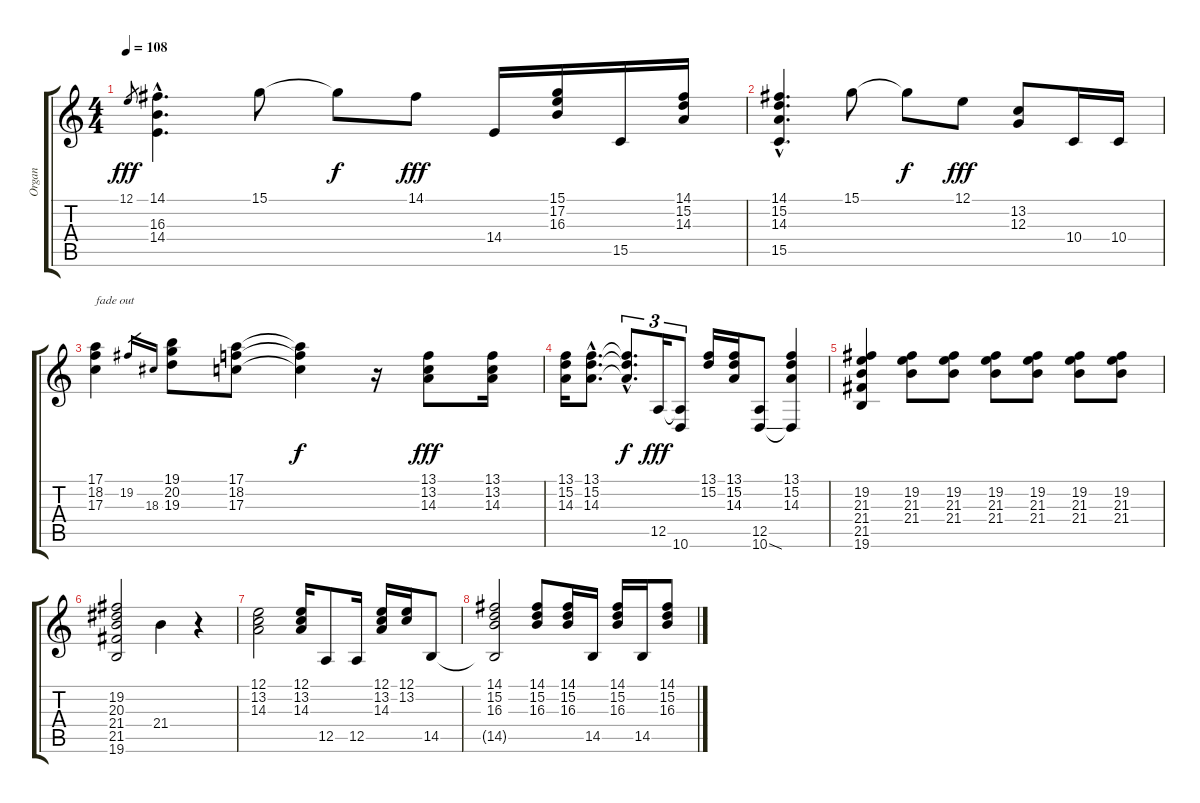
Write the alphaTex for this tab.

\track ("Organ" "Organ") {instrument rockorgan}
\staff {score tabs}
\tuning (E4 B3 G3 D3 A2 E2) {hide}
\ts (4 4)
\tempo 108
\clef g2
\ks c
12.1.8{gr dy fff} (14.1{hac} 16.3{hac} 14.4{hac}).4{d} 15.1.8 15.1{t}.8{dy f} 14.1.8{dy fff} 14.4.16 (15.1 17.2 16.3).16 15.5.16 (14.1 15.2 14.3).16 |
(14.1{hac} 15.2{hac} 14.3{hac} 15.5{hac}).4{d} 15.1.8 15.1{t}.8{dy f} 12.1.8{dy fff} (13.2 12.3).8 10.4.16 10.4.16 |
(17.1 18.2 17.3).4{txt "fade out" volume 9} 19.2.16{gr} 18.3.16{gr} (19.1 20.2 19.3).8 (17.1 18.2 17.3).8 (17.1{t} 18.2{t} 17.3{t}).4{dy f} r.16 (13.1 13.2 14.3).8{dy fff} (13.1 13.2 14.3).16 |
(13.1 15.2 14.3).16 (13.1{hac} 15.2{hac} 14.3{hac}).8{d} (13.1{hac t} 15.2{hac t} 14.3{hac t}).8{d tu (3 2) dy f} 12.5.16{tu (3 2) dy fff} (12.5{t} 10.6).8{tu (3 2)} (13.1 15.2).16 (13.1 15.2 14.3).16 (12.5 10.6{ss}).8 (13.1 15.2 14.3 10.6{t}).4 |
(19.2 21.3 21.4 21.5 19.6).4{volume 5} (19.2 21.3 21.4).8 (19.2 21.3 21.4).8 (19.2 21.3 21.4).8 (19.2 21.3 21.4).8 (19.2 21.3 21.4).8 (19.2 21.3 21.4).8 |
(19.2 20.3 21.4 21.5 19.6).2 21.4.4 r.4 |
(12.1 13.2 14.3).2{volume 0} (12.1 13.2 14.3).16 12.5.8 12.5.16 (12.1 13.2 14.3).16 (12.1 13.2).16 14.5.8 |
(14.1 15.2 16.3 14.5{t}).2 (14.1 15.2 16.3).8 (14.1 15.2 16.3).16 14.5.16 (14.1 15.2 16.3).16 14.5.16 (14.1 15.2 16.3).8
